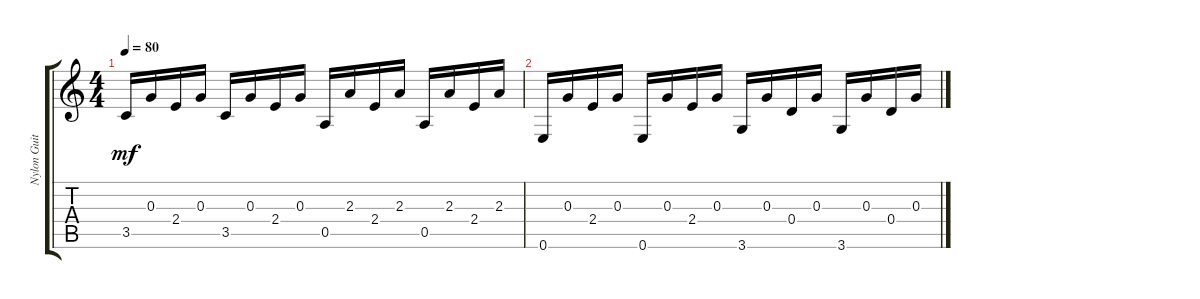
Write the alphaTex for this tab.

\track ("Nylon Guitar" "Nylon Guit") {instrument acousticguitarnylon}
\staff {score tabs}
\tuning (E4 B3 G3 D3 A2 E2) {hide}
\ts (4 4)
\tempo 80
\clef g2
\ks c
3.5.16{dy mf instrument acousticguitarnylon} 0.3.16 2.4.16 0.3.16 3.5.16 0.3.16 2.4.16 0.3.16 0.5.16 2.3.16 2.4.16 2.3.16 0.5.16 2.3.16 2.4.16 2.3.16 |
0.6.16 0.3.16 2.4.16 0.3.16 0.6.16 0.3.16 2.4.16 0.3.16 3.6.16 0.3.16 0.4.16 0.3.16 3.6.16 0.3.16 0.4.16 0.3.16
